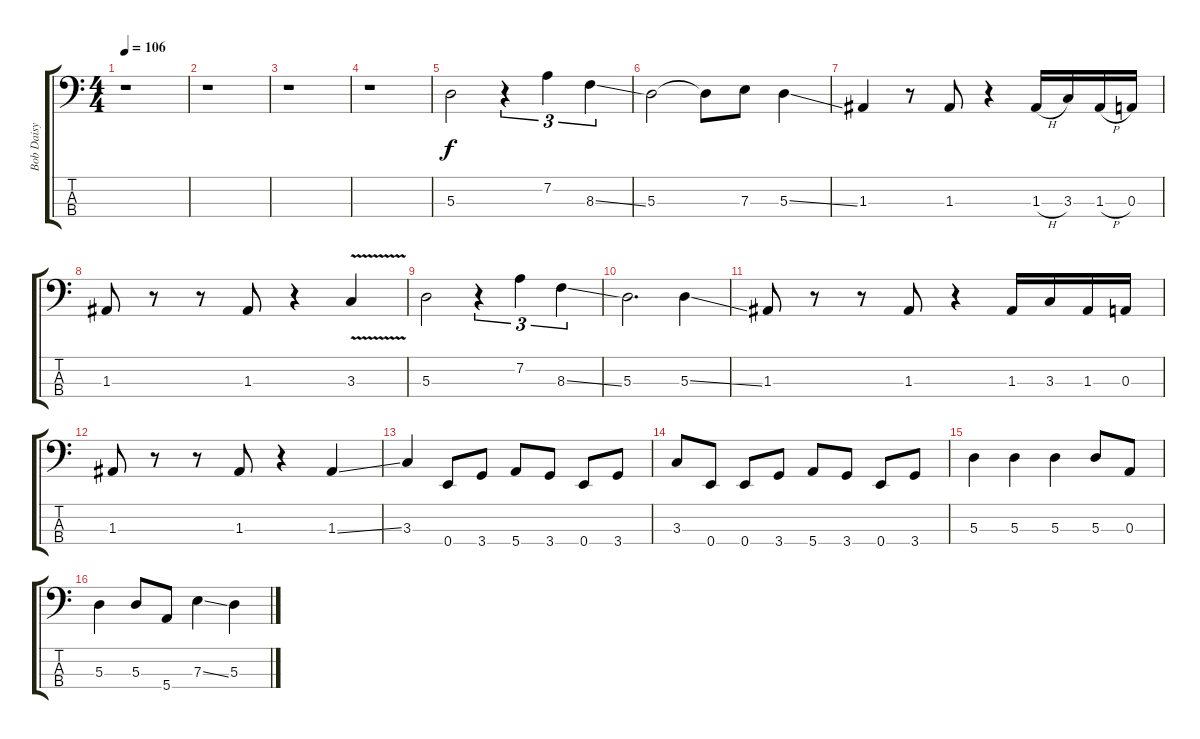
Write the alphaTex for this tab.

\track ("Bob Daisy (Bass)" "Bob Daisy ") {instrument electricbassfinger}
\staff {score tabs}
\tuning (G2 D2 A1 E1) {hide}
\ts (4 4)
\tempo 106
\clef f4
\ks c
r.1{dy f} |
r.1 |
r.1 |
r.1 |
5.3.2 r.4{tu (3 2)} 7.2.4{tu (3 2)} 8.3{ss}.4{tu (3 2)} |
5.3.2 5.3{t}.8 7.3.8 5.3{ss}.4 |
1.3.4 r.8 1.3.8 r.4 1.3{h}.16 3.3.16 1.3{h}.16 0.3.16 |
1.3.8 r.8 r.8 1.3.8 r.4 3.3{v}.4 |
5.3.2 r.4{tu (3 2)} 7.2.4{tu (3 2)} 8.3{ss}.4{tu (3 2)} |
5.3.2{d} 5.3{ss}.4 |
1.3.8 r.8 r.8 1.3.8 r.4 1.3.16 3.3.16 1.3.16 0.3.16 |
1.3.8 r.8 r.8 1.3.8 r.4 1.3{ss}.4 |
3.3.4 0.4.8 3.4.8 5.4.8 3.4.8 0.4.8 3.4.8 |
3.3.8 0.4.8 0.4.8 3.4.8 5.4.8 3.4.8 0.4.8 3.4.8 |
5.3.4 5.3.4 5.3.4 5.3.8 0.3.8 |
5.3.4 5.3.8 5.4.8 7.3{ss}.4 5.3.4
